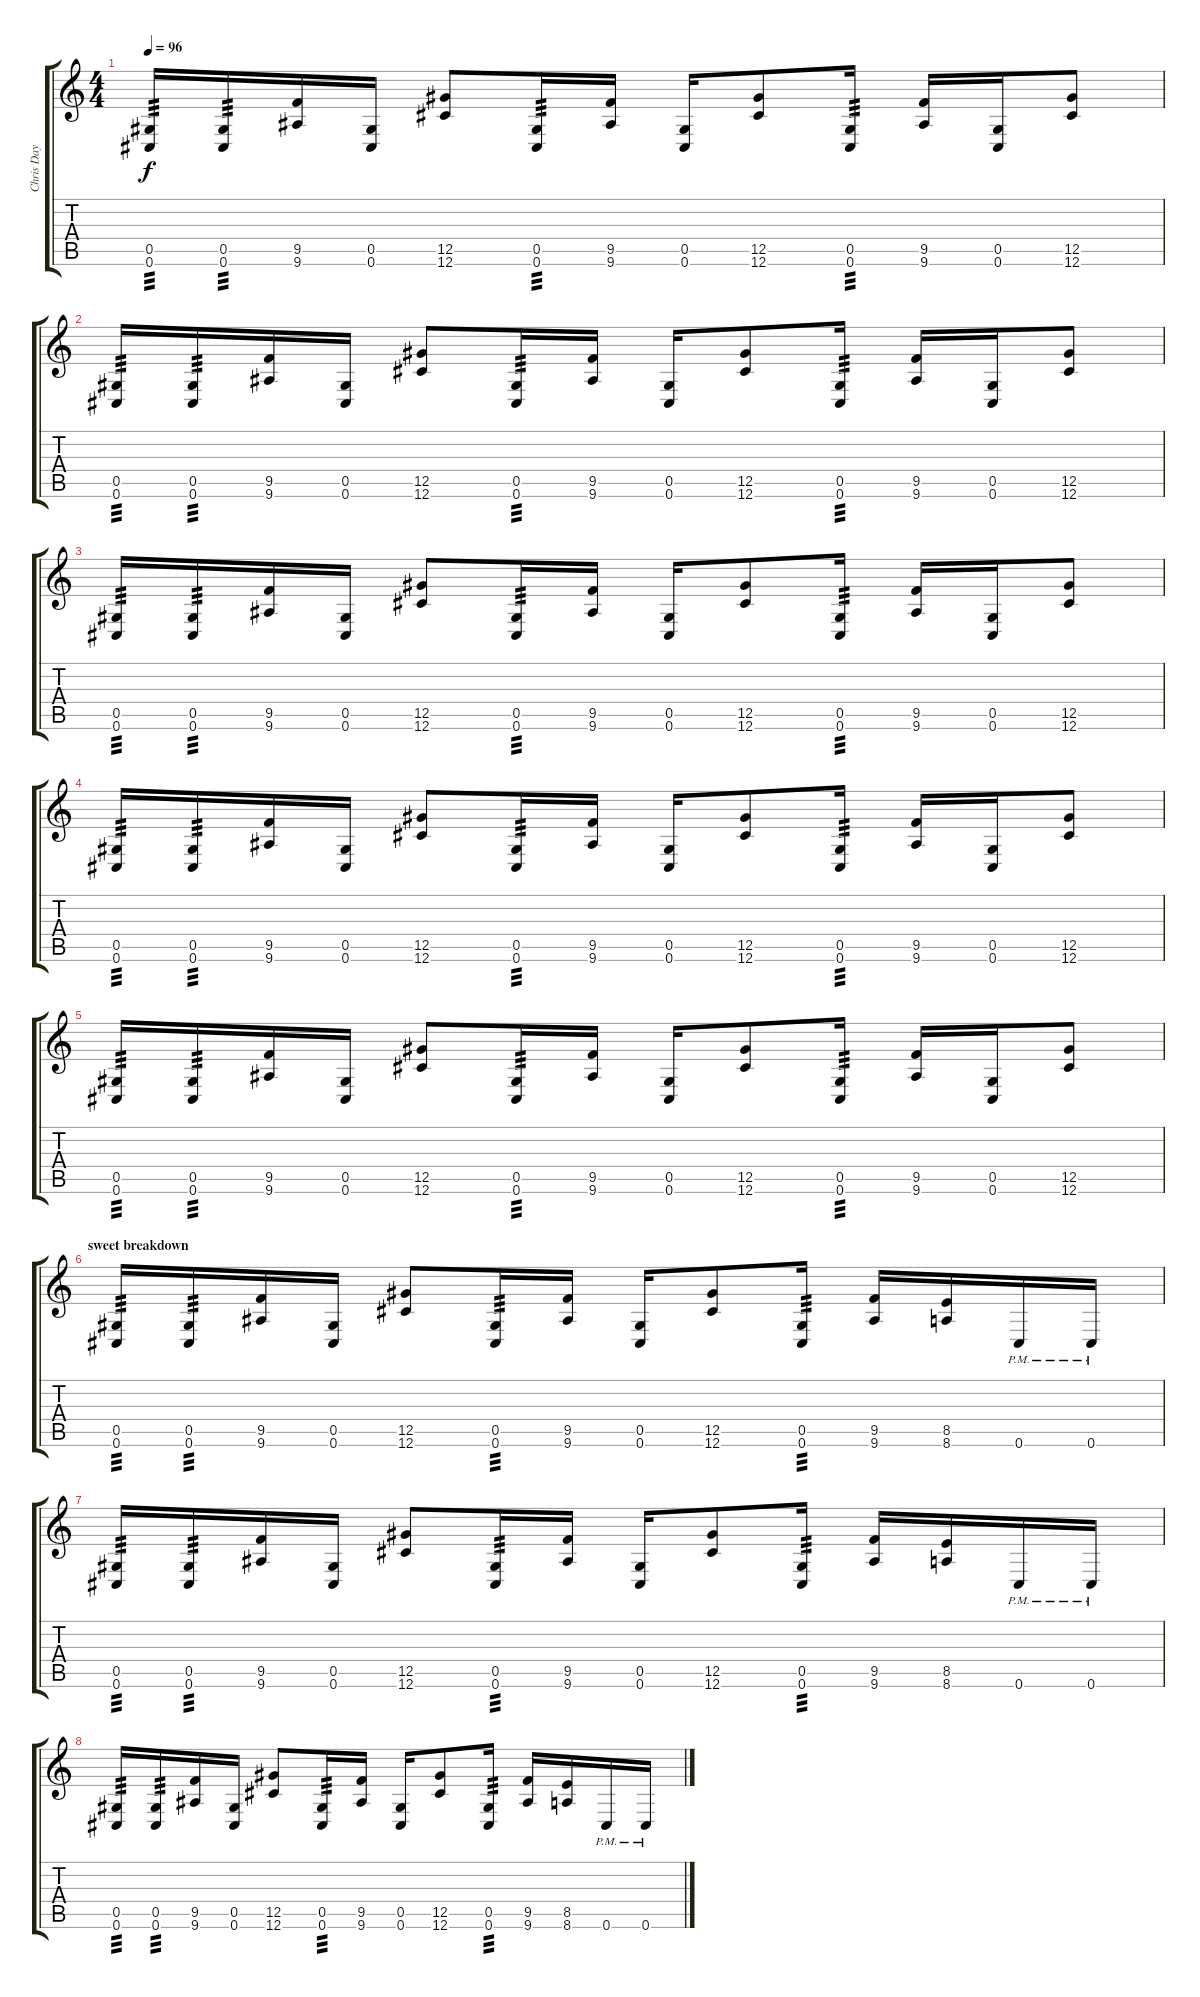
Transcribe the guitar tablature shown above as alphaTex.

\track ("Chris Day" "Chris Day") {instrument distortionguitar}
\staff {score tabs}
\tuning (Eb4 Bb3 Gb3 Db3 Ab2 Db2) {hide}
\ts (4 4)
\tempo 96
\clef g2
\ks c
(0.5 0.6).16{tp 3 dy f} (0.5 0.6).16{tp 3} (9.5 9.6).16 (0.5 0.6).16 (12.5 12.6).8 (0.5 0.6).16{tp 3} (9.5 9.6).16 (0.5 0.6).16 (12.5 12.6).8 (0.5 0.6).16{tp 3} (9.5 9.6).16 (0.5 0.6).16 (12.5 12.6).8 |
(0.5 0.6).16{tp 3} (0.5 0.6).16{tp 3} (9.5 9.6).16 (0.5 0.6).16 (12.5 12.6).8 (0.5 0.6).16{tp 3} (9.5 9.6).16 (0.5 0.6).16 (12.5 12.6).8 (0.5 0.6).16{tp 3} (9.5 9.6).16 (0.5 0.6).16 (12.5 12.6).8 |
(0.5 0.6).16{tp 3} (0.5 0.6).16{tp 3} (9.5 9.6).16 (0.5 0.6).16 (12.5 12.6).8 (0.5 0.6).16{tp 3} (9.5 9.6).16 (0.5 0.6).16 (12.5 12.6).8 (0.5 0.6).16{tp 3} (9.5 9.6).16 (0.5 0.6).16 (12.5 12.6).8 |
(0.5 0.6).16{tp 3} (0.5 0.6).16{tp 3} (9.5 9.6).16 (0.5 0.6).16 (12.5 12.6).8 (0.5 0.6).16{tp 3} (9.5 9.6).16 (0.5 0.6).16 (12.5 12.6).8 (0.5 0.6).16{tp 3} (9.5 9.6).16 (0.5 0.6).16 (12.5 12.6).8 |
(0.5 0.6).16{tp 3} (0.5 0.6).16{tp 3} (9.5 9.6).16 (0.5 0.6).16 (12.5 12.6).8 (0.5 0.6).16{tp 3} (9.5 9.6).16 (0.5 0.6).16 (12.5 12.6).8 (0.5 0.6).16{tp 3} (9.5 9.6).16 (0.5 0.6).16 (12.5 12.6).8 |
\section ("" "sweet breakdown")
(0.5 0.6).16{tp 3} (0.5 0.6).16{tp 3} (9.5 9.6).16 (0.5 0.6).16 (12.5 12.6).8 (0.5 0.6).16{tp 3} (9.5 9.6).16 (0.5 0.6).16 (12.5 12.6).8 (0.5 0.6).16{tp 3} (9.5 9.6).16 (8.5 8.6).16 0.6{pm}.16 0.6{pm}.16 |
(0.5 0.6).16{tp 3} (0.5 0.6).16{tp 3} (9.5 9.6).16 (0.5 0.6).16 (12.5 12.6).8 (0.5 0.6).16{tp 3} (9.5 9.6).16 (0.5 0.6).16 (12.5 12.6).8 (0.5 0.6).16{tp 3} (9.5 9.6).16 (8.5 8.6).16 0.6{pm}.16 0.6{pm}.16 |
(0.5 0.6).16{tp 3} (0.5 0.6).16{tp 3} (9.5 9.6).16 (0.5 0.6).16 (12.5 12.6).8 (0.5 0.6).16{tp 3} (9.5 9.6).16 (0.5 0.6).16 (12.5 12.6).8 (0.5 0.6).16{tp 3} (9.5 9.6).16 (8.5 8.6).16 0.6{pm}.16 0.6{pm}.16
